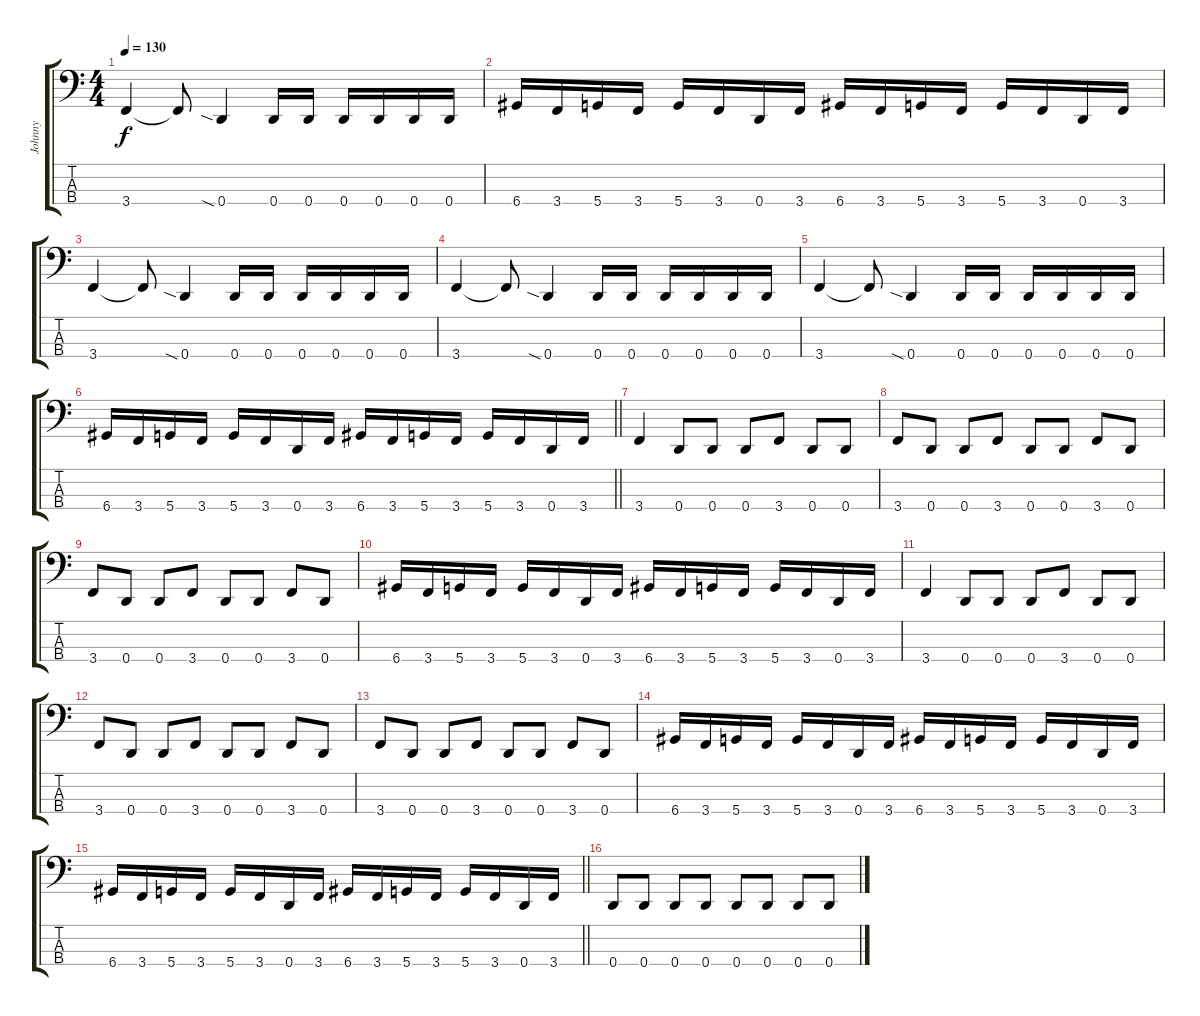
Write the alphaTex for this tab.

\track ("Johnny" "Johnny") {instrument electricbassfinger}
\staff {score tabs}
\tuning (G2 D2 A1 D1) {hide}
\ts (4 4)
\tempo 130
\clef f4
\ks c
3.4.4{dy f} 3.4{t}.8 0.4{sia}.4 0.4.16 0.4.16 0.4.16 0.4.16 0.4.16 0.4.16 |
6.4.16 3.4.16 5.4.16 3.4.16 5.4.16 3.4.16 0.4.16 3.4.16 6.4.16 3.4.16 5.4.16 3.4.16 5.4.16 3.4.16 0.4.16 3.4.16 |
3.4.4 3.4{t}.8 0.4{sia}.4 0.4.16 0.4.16 0.4.16 0.4.16 0.4.16 0.4.16 |
3.4.4 3.4{t}.8 0.4{sia}.4 0.4.16 0.4.16 0.4.16 0.4.16 0.4.16 0.4.16 |
3.4.4 3.4{t}.8 0.4{sia}.4 0.4.16 0.4.16 0.4.16 0.4.16 0.4.16 0.4.16 |
\barLineRight lightlight
6.4.16 3.4.16 5.4.16 3.4.16 5.4.16 3.4.16 0.4.16 3.4.16 6.4.16 3.4.16 5.4.16 3.4.16 5.4.16 3.4.16 0.4.16 3.4.16 |
3.4.4 0.4.8 0.4.8 0.4.8 3.4.8 0.4.8 0.4.8 |
3.4.8 0.4.8 0.4.8 3.4.8 0.4.8 0.4.8 3.4.8 0.4.8 |
3.4.8 0.4.8 0.4.8 3.4.8 0.4.8 0.4.8 3.4.8 0.4.8 |
6.4.16 3.4.16 5.4.16 3.4.16 5.4.16 3.4.16 0.4.16 3.4.16 6.4.16 3.4.16 5.4.16 3.4.16 5.4.16 3.4.16 0.4.16 3.4.16 |
3.4.4 0.4.8 0.4.8 0.4.8 3.4.8 0.4.8 0.4.8 |
3.4.8 0.4.8 0.4.8 3.4.8 0.4.8 0.4.8 3.4.8 0.4.8 |
3.4.8 0.4.8 0.4.8 3.4.8 0.4.8 0.4.8 3.4.8 0.4.8 |
6.4.16 3.4.16 5.4.16 3.4.16 5.4.16 3.4.16 0.4.16 3.4.16 6.4.16 3.4.16 5.4.16 3.4.16 5.4.16 3.4.16 0.4.16 3.4.16 |
\barLineRight lightlight
6.4.16 3.4.16 5.4.16 3.4.16 5.4.16 3.4.16 0.4.16 3.4.16 6.4.16 3.4.16 5.4.16 3.4.16 5.4.16 3.4.16 0.4.16 3.4.16 |
0.4.8 0.4.8 0.4.8 0.4.8 0.4.8 0.4.8 0.4.8 0.4.8
